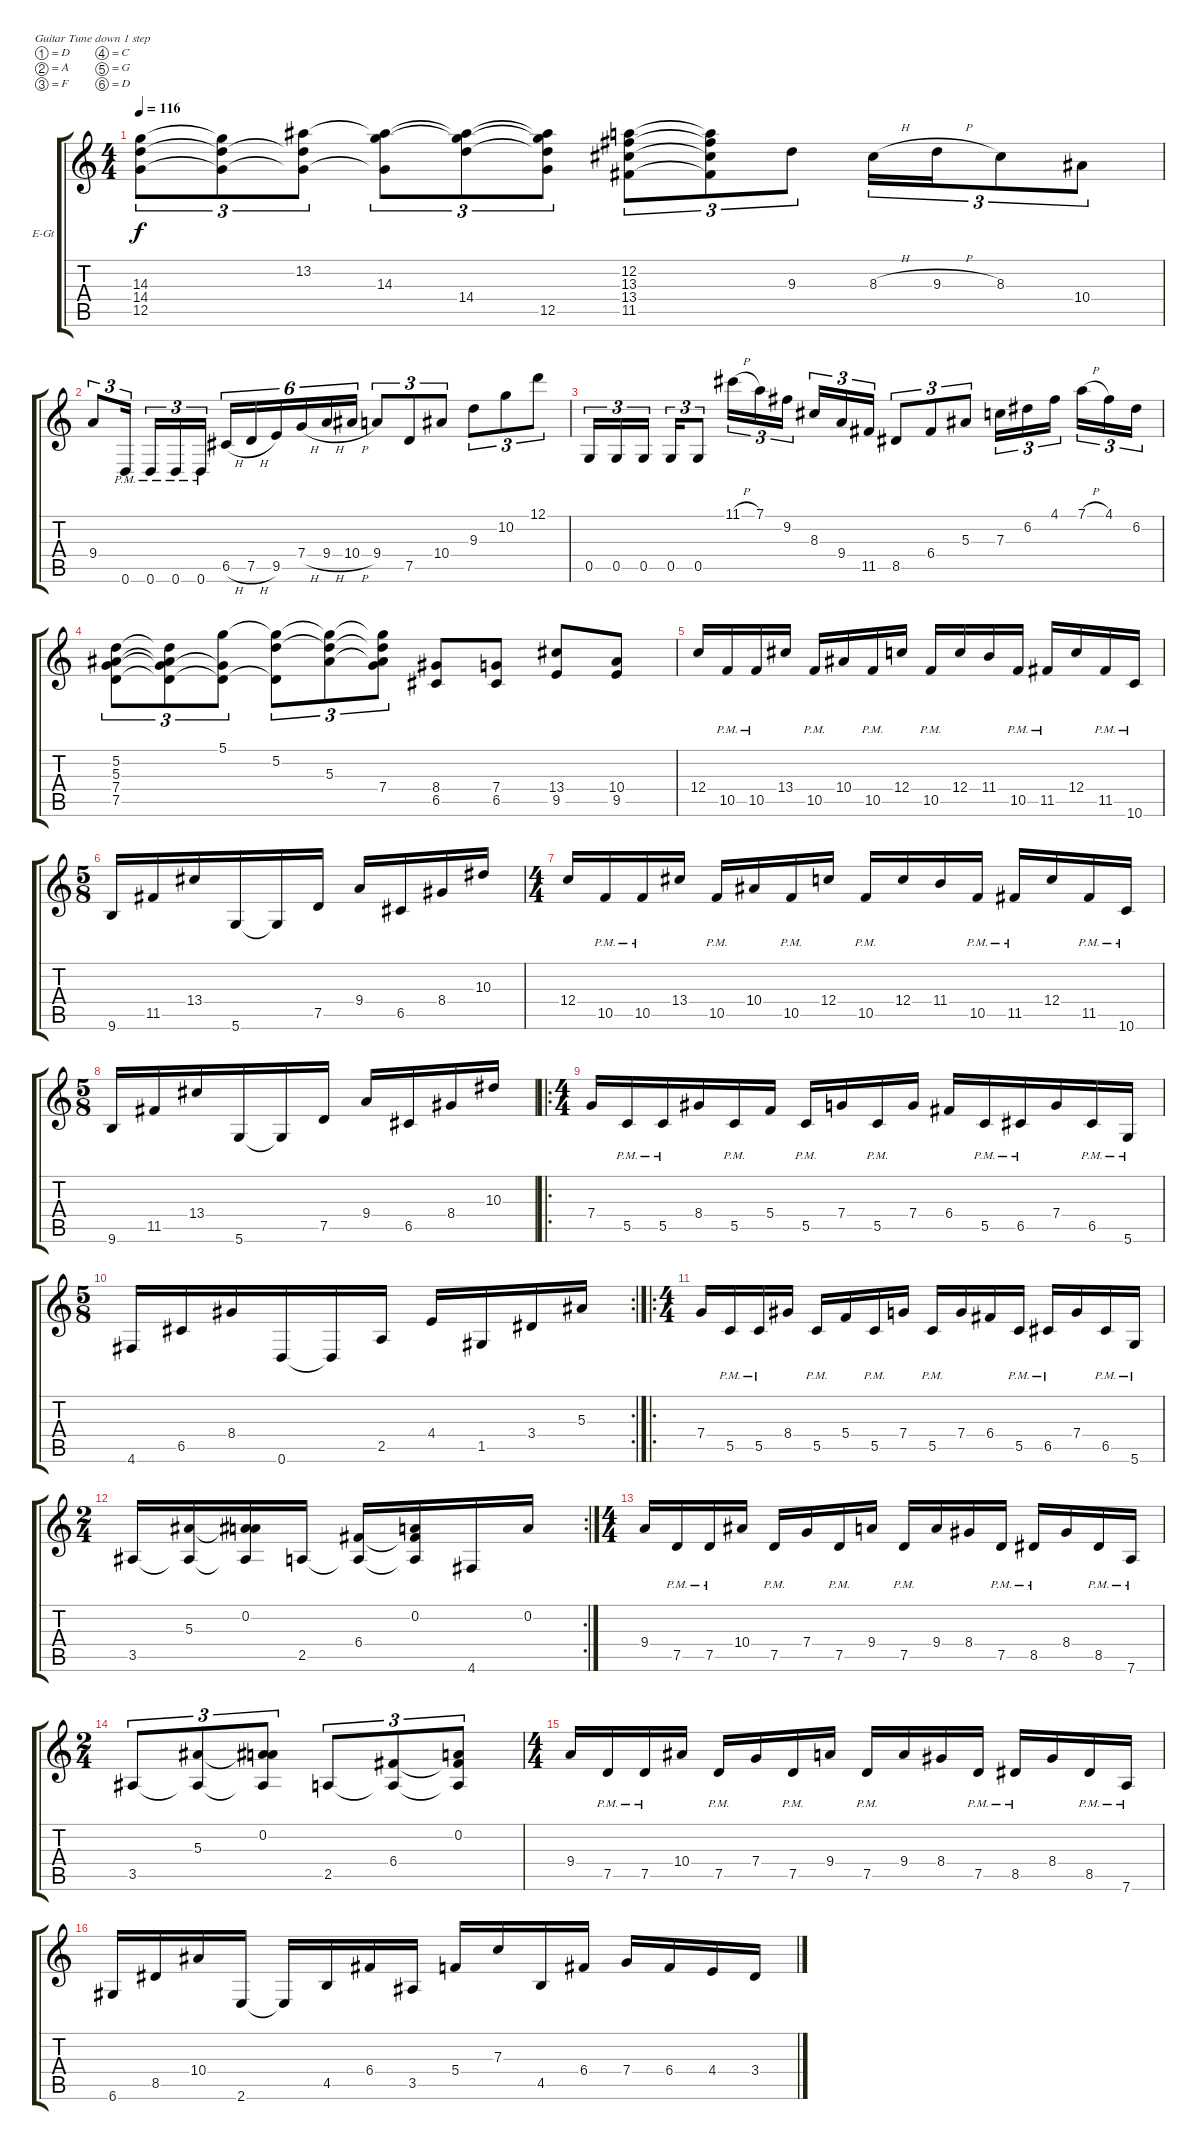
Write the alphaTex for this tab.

\bracketExtendMode groupsimilarinstruments
\firstSystemTrackNameOrientation horizontal
\otherSystemsTrackNameOrientation horizontal
\track ("Guitar 2" "E-Gt") {solo instrument distortionguitar}
\staff {score tabs}
\tuning (D4 A3 F3 C3 G2 D2)
\ts (4 4)
\beaming (8 2 2 2 2)
\tempo 116
\clef g2
\ks c
(14.3 14.4 12.5).8{tu (3 2) dy f} (14.3{t} 14.4{t} 12.5{t}).8{tu (3 2)} (13.2 14.4{t} 12.5{t}).8{tu (3 2)} (13.2{t} 14.3 12.5{t}).8{tu (3 2)} (13.2{t} 14.3{t} 14.4).8{tu (3 2)} (13.2{t} 14.3{t} 14.4{t} 12.5).8{tu (3 2)} (12.2 13.3 13.4 11.5).8{tu (3 2)} (12.2{t} 13.3{t} 13.4{t} 11.5{t}).8{tu (3 2)} 9.3.8{tu (3 2)} 8.3{h}.16{tu (3 2)} 9.3{h}.16{tu (3 2)} 8.3.8{tu (3 2)} 10.4.8{tu (3 2)} |
9.4.8{tu (3 2)} 0.6{pm}.16{tu (3 2)} 0.6{pm}.16{tu (3 2)} 0.6{pm}.16{tu (3 2)} 0.6{pm}.16{tu (3 2)} 6.5{h}.16{tu (6 4)} 7.5{h}.16{tu (6 4)} 9.5.16{tu (6 4)} 7.4{h}.16{tu (6 4)} 9.4{h}.16{tu (6 4)} 10.4{h}.16{tu (6 4)} 9.4.8{tu (3 2)} 7.5.8{tu (3 2)} 10.4.8{tu (3 2)} 9.3.8{tu (3 2)} 10.2.8{tu (3 2)} 12.1.8{tu (3 2)} |
0.5.16{tu (3 2)} 0.5.16{tu (3 2)} 0.5.16{tu (3 2)} 0.5.16{tu (3 2)} 0.5.8{tu (3 2)} 11.1{h}.16{tu (3 2)} 7.1.16{tu (3 2)} 9.2.16{tu (3 2)} 8.3.16{tu (3 2)} 9.4.16{tu (3 2)} 11.5.16{tu (3 2)} 8.5.8{tu (3 2)} 6.4.8{tu (3 2)} 5.3.8{tu (3 2)} 7.3.16{tu (3 2)} 6.2.16{tu (3 2)} 4.1.16{tu (3 2)} 7.1{h}.16{tu (3 2)} 4.1.16{tu (3 2)} 6.2.16{tu (3 2)} |
(5.2 5.3 7.4 7.5).8{tu (3 2)} (5.2{t} 5.3{t} 7.4{t} 7.5{t}).8{tu (3 2)} (5.1 7.4{t} 7.5{t}).8{tu (3 2)} (5.1{t} 5.2 7.5{t}).8{tu (3 2)} (5.1{t} 5.2{t} 5.3).8{tu (3 2)} (5.1{t} 5.2{t} 5.3{t} 7.4).8{tu (3 2)} (8.4 6.5).8 (7.4 6.5).8 (13.4 9.5).8 (10.4 9.5).8 |
12.4.16 10.5{pm}.16 10.5{pm}.16 13.4.16 10.5{pm}.16 10.4.16 10.5{pm}.16 12.4.16 10.5{pm}.16 12.4.16 11.4.16 10.5{pm}.16 11.5{pm}.16 12.4.16 11.5{pm}.16 10.6{pm}.16 |
\ts (5 8)
\beaming (8 3 2)
9.6.16 11.5.16 13.4.16 5.6.16 5.6{t}.16 7.5.16 9.4.16 6.5.16 8.4.16 10.3.16 |
\ts (4 4)
\beaming (8 2 2 2 2)
12.4.16 10.5{pm}.16 10.5{pm}.16 13.4.16 10.5{pm}.16 10.4.16 10.5{pm}.16 12.4.16 10.5{pm}.16 12.4.16 11.4.16 10.5{pm}.16 11.5{pm}.16 12.4.16 11.5{pm}.16 10.6{pm}.16 |
\ts (5 8)
\beaming (8 3 2)
9.6.16 11.5.16 13.4.16 5.6.16 5.6{t}.16 7.5.16 9.4.16 6.5.16 8.4.16 10.3.16 |
\ro
\ts (4 4)
\beaming (8 3 2 3)
7.4.16 5.5{pm}.16 5.5{pm}.16 8.4.16 5.5{pm}.16 5.4.16 5.5{pm}.16 7.4.16 5.5{pm}.16 7.4.16 6.4.16 5.5{pm}.16 6.5{pm}.16 7.4.16 6.5{pm}.16 5.6{pm}.16 |
\rc 2
\ts (5 8)
\beaming (8 3 2)
4.6.16 6.5.16 8.4.16 0.6.16 0.6{t}.16 2.5.16 4.4.16 1.5.16 3.4.16 5.3.16 |
\ro
\ts (4 4)
\beaming (8 2 2 2 2)
7.4.16 5.5{pm}.16 5.5{pm}.16 8.4.16 5.5{pm}.16 5.4.16 5.5{pm}.16 7.4.16 5.5{pm}.16 7.4.16 6.4.16 5.5{pm}.16 6.5{pm}.16 7.4.16 6.5{pm}.16 5.6{pm}.16 |
\rc 2
\ts (2 4)
\beaming (8 2 2)
3.5.16 (5.3 3.5{t}).16 (0.2 5.3{t} 3.5{t}).16 2.5.16 (6.4 2.5{t}).16 (0.2 6.4{t} 2.5{t}).16 4.6.16 0.2.16 |
\ts (4 4)
\beaming (8 2 2 2 2)
9.4.16 7.5{pm}.16 7.5{pm}.16 10.4.16 7.5{pm}.16 7.4.16 7.5{pm}.16 9.4.16 7.5{pm}.16 9.4.16 8.4.16 7.5{pm}.16 8.5{pm}.16 8.4.16 8.5{pm}.16 7.6{pm}.16 |
\ts (2 4)
\beaming (8 2 2)
3.5.8{tu (3 2)} (5.3 3.5{t}).8{tu (3 2)} (0.2 5.3{t} 3.5{t}).8{tu (3 2)} 2.5.8{tu (3 2)} (6.4 2.5{t}).8{tu (3 2)} (0.2 6.4{t} 2.5{t}).8{tu (3 2)} |
\ts (4 4)
\beaming (8 2 2 2 2)
9.4.16 7.5{pm}.16 7.5{pm}.16 10.4.16 7.5{pm}.16 7.4.16 7.5{pm}.16 9.4.16 7.5{pm}.16 9.4.16 8.4.16 7.5{pm}.16 8.5{pm}.16 8.4.16 8.5{pm}.16 7.6{pm}.16 |
6.6.16 8.5.16 10.4.16 2.6.16 2.6{t}.16 4.5.16 6.4.16 3.5.16 5.4.16 7.3.16 4.5.16 6.4.16 7.4.16 6.4.16 4.4.16 3.4.16
